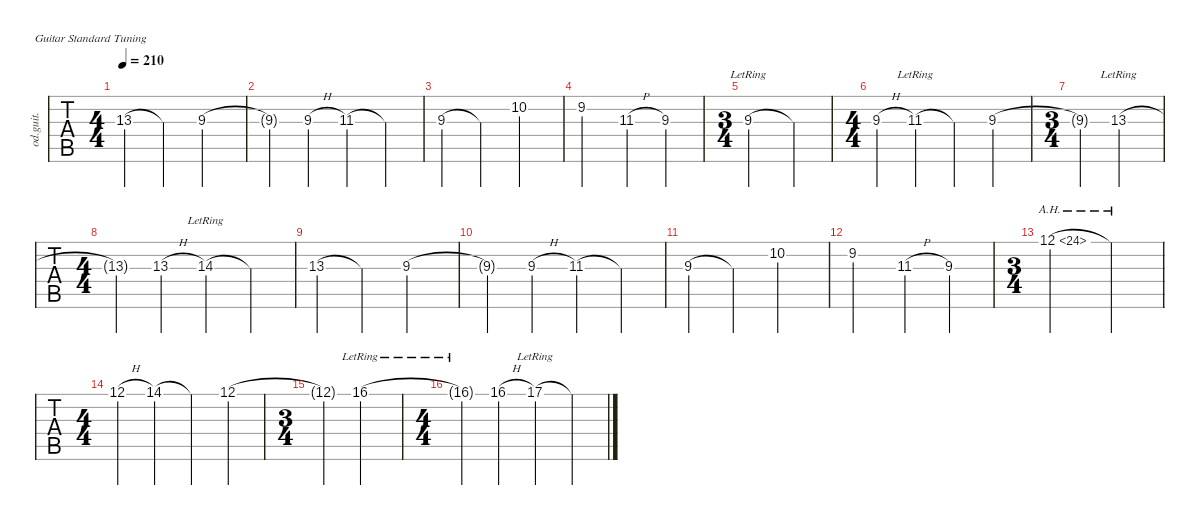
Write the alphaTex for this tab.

\defaultSystemsLayout 4
\hideDynamics
\bracketExtendMode nobrackets
\track ("guit1" "od.guit.") {instrument overdrivenguitar}
\staff {tabs}
\tuning (E4 B3 G3 D3 A2 E2)
\ts (4 4)
\tempo 210
\clef g2
\ks c
13.3{acc #}.4{dy mf} 13.3{t acc #}.4 9.3.2 |
9.3{t}.4 9.3{h}.4 11.3{acc #}.4 11.3{t acc #}.4 |
9.3.4 9.3{t}.4 10.2.2 |
9.2{acc #}.2 11.3{h acc #}.4 9.3.4 |
\ts (3 4)
\beaming (8 2 2 2)
9.3{lr}.2 9.3{t}.4 |
\ts (4 4)
\beaming (8 2 2 2 2)
9.3{h}.4 11.3{lr acc #}.4 11.3{t acc #}.4 9.3.4 |
\ts (3 4)
\beaming (8 2 2 2)
9.3{t}.4 13.3{lr acc #}.2 |
\ts (4 4)
\beaming (8 2 2 2 2)
13.3{t acc #}.4 13.3{h acc #}.4 14.3{lr}.4 14.3{t}.4 |
13.3{acc #}.4 13.3{t acc #}.4 9.3.2 |
9.3{t}.4 9.3{h}.4 11.3{acc #}.4 11.3{t acc #}.4 |
9.3.4 9.3{t}.4 10.2.2 |
9.2{acc #}.2 11.3{h acc #}.4 9.3.4 |
\ts (3 4)
\beaming (8 2 2 2)
12.1{ah 12}.2 12.1{ah 12 t}.4 |
\ts (4 4)
\beaming (8 2 2 2 2)
12.1{h}.4 14.1{acc #}.4 14.1{t acc #}.4 12.1.4 |
\ts (3 4)
\beaming (8 2 2 2)
12.1{t}.4 16.1{lr acc #}.2 |
\ts (4 4)
\beaming (8 2 2 2 2)
16.1{lr t acc #}.4 16.1{h acc #}.4 17.1{lr}.4 17.1{t}.4
